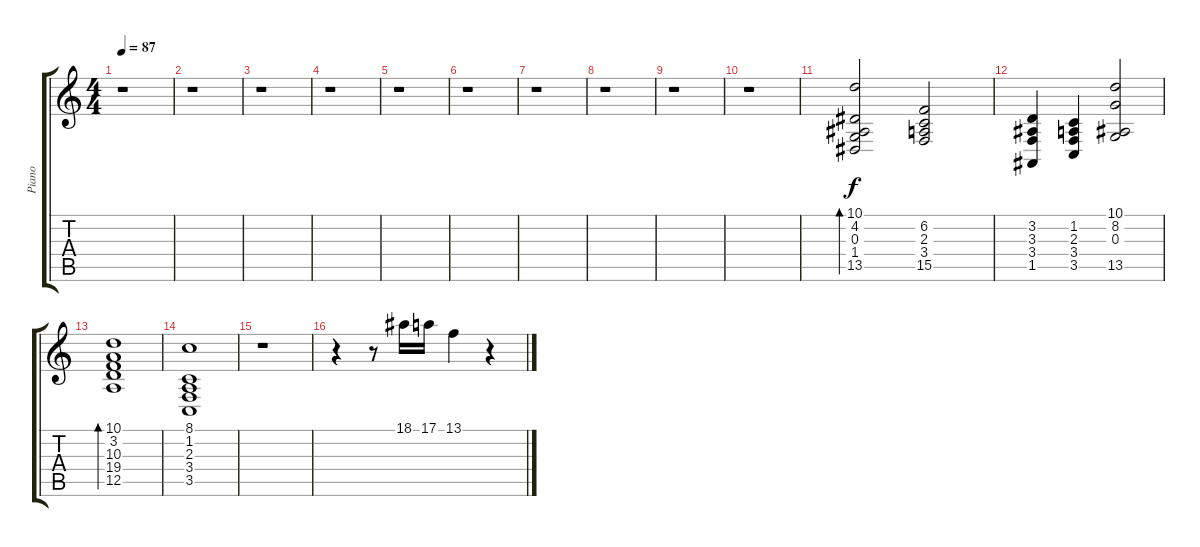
\track ("Piano" "Piano") {instrument acousticgrandpiano}
\staff {score tabs}
\tuning (E4 B3 G3 D3 A2 E2) {hide}
\ts (4 4)
\tempo 87
\clef g2
\ks c
r.1{dy f instrument acousticgrandpiano} |
r.1 |
r.1 |
r.1 |
r.1 |
r.1 |
r.1 |
r.1 |
r.1 |
r.1 |
(10.1 4.2 0.3 1.4 13.5).2{bd 60} (6.2 2.3 3.4 15.5).2 |
(3.2 3.3 3.4 1.5).4 (1.2 2.3 3.4 3.5).4 (10.1 8.2 0.3 13.5).2 |
(10.1 3.2 10.3 19.4 12.5).1{bd 120} |
(8.1 1.2 2.3 3.4 3.5).1 |
r.1 |
r.4 r.8 18.1.16 17.1.16 13.1.4 r.4
